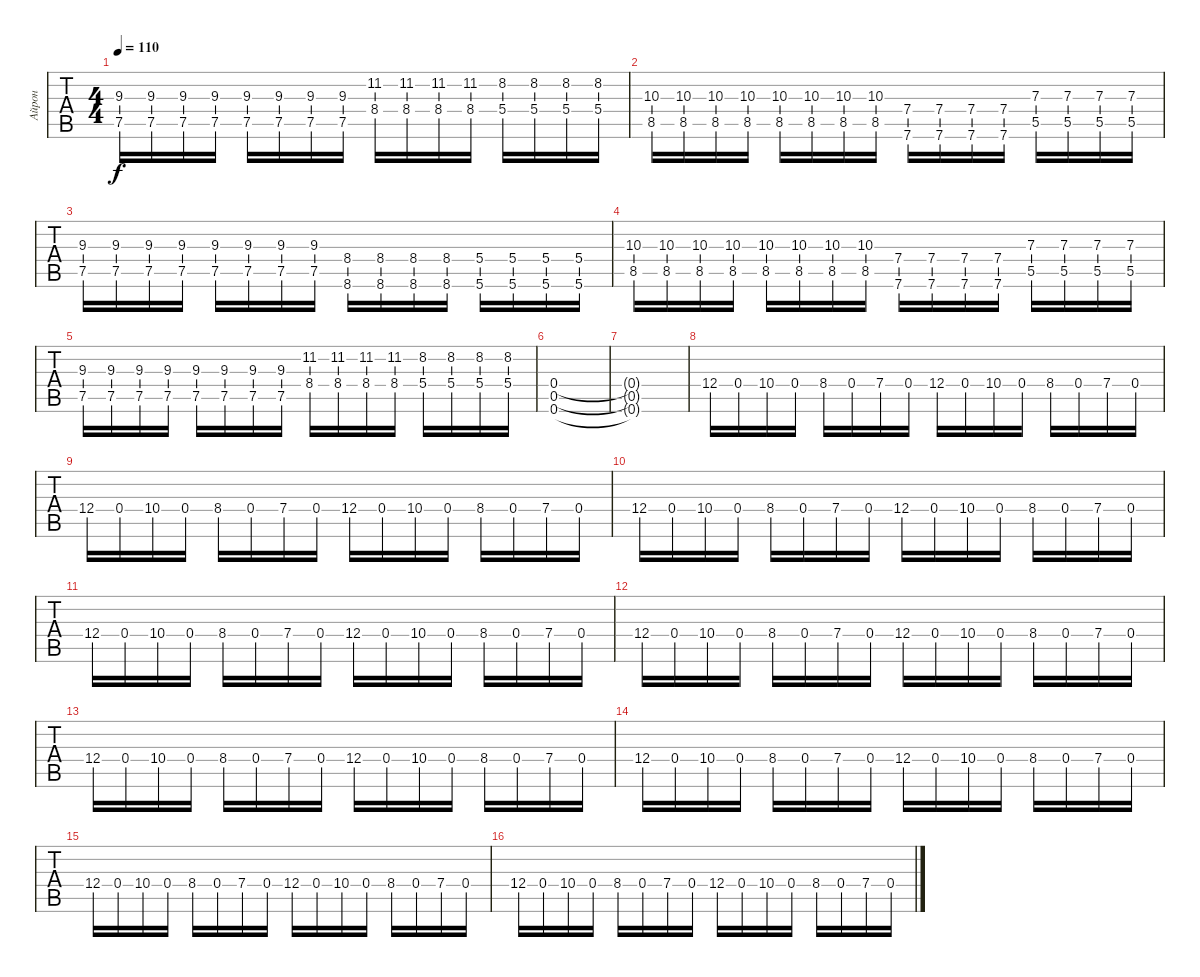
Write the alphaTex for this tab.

\track ("Айрон" "Айрон") {instrument distortionguitar}
\staff {tabs}
\tuning (Eb4 Bb3 Gb3 Db3 Ab2 Db2) {hide}
\ts (4 4)
\tempo 110
\clef g2
\ks c
(9.3 7.5).16{dy f} (9.3 7.5).16 (9.3 7.5).16 (9.3 7.5).16 (9.3 7.5).16 (9.3 7.5).16 (9.3 7.5).16 (9.3 7.5).16 (11.2 8.4).16 (11.2 8.4).16 (11.2 8.4).16 (11.2 8.4).16 (8.2 5.4).16 (8.2 5.4).16 (8.2 5.4).16 (8.2 5.4).16 |
(10.3 8.5).16 (10.3 8.5).16 (10.3 8.5).16 (10.3 8.5).16 (10.3 8.5).16 (10.3 8.5).16 (10.3 8.5).16 (10.3 8.5).16 (7.4 7.6).16 (7.4 7.6).16 (7.4 7.6).16 (7.4 7.6).16 (7.3 5.5).16 (7.3 5.5).16 (7.3 5.5).16 (7.3 5.5).16 |
(9.3 7.5).16 (9.3 7.5).16 (9.3 7.5).16 (9.3 7.5).16 (9.3 7.5).16 (9.3 7.5).16 (9.3 7.5).16 (9.3 7.5).16 (8.4 8.6).16 (8.4 8.6).16 (8.4 8.6).16 (8.4 8.6).16 (5.4 5.6).16 (5.4 5.6).16 (5.4 5.6).16 (5.4 5.6).16 |
(10.3 8.5).16 (10.3 8.5).16 (10.3 8.5).16 (10.3 8.5).16 (10.3 8.5).16 (10.3 8.5).16 (10.3 8.5).16 (10.3 8.5).16 (7.4 7.6).16 (7.4 7.6).16 (7.4 7.6).16 (7.4 7.6).16 (7.3 5.5).16 (7.3 5.5).16 (7.3 5.5).16 (7.3 5.5).16 |
(9.3 7.5).16 (9.3 7.5).16 (9.3 7.5).16 (9.3 7.5).16 (9.3 7.5).16 (9.3 7.5).16 (9.3 7.5).16 (9.3 7.5).16 (11.2 8.4).16 (11.2 8.4).16 (11.2 8.4).16 (11.2 8.4).16 (8.2 5.4).16 (8.2 5.4).16 (8.2 5.4).16 (8.2 5.4).16 |
(0.4 0.5 0.6).1 |
(0.4{t} 0.5{t} 0.6{t}).1 |
12.4.16 0.4.16 10.4.16 0.4.16 8.4.16 0.4.16 7.4.16 0.4.16 12.4.16 0.4.16 10.4.16 0.4.16 8.4.16 0.4.16 7.4.16 0.4.16 |
12.4.16 0.4.16 10.4.16 0.4.16 8.4.16 0.4.16 7.4.16 0.4.16 12.4.16 0.4.16 10.4.16 0.4.16 8.4.16 0.4.16 7.4.16 0.4.16 |
12.4.16 0.4.16 10.4.16 0.4.16 8.4.16 0.4.16 7.4.16 0.4.16 12.4.16 0.4.16 10.4.16 0.4.16 8.4.16 0.4.16 7.4.16 0.4.16 |
12.4.16 0.4.16 10.4.16 0.4.16 8.4.16 0.4.16 7.4.16 0.4.16 12.4.16 0.4.16 10.4.16 0.4.16 8.4.16 0.4.16 7.4.16 0.4.16 |
12.4.16 0.4.16 10.4.16 0.4.16 8.4.16 0.4.16 7.4.16 0.4.16 12.4.16 0.4.16 10.4.16 0.4.16 8.4.16 0.4.16 7.4.16 0.4.16 |
12.4.16 0.4.16 10.4.16 0.4.16 8.4.16 0.4.16 7.4.16 0.4.16 12.4.16 0.4.16 10.4.16 0.4.16 8.4.16 0.4.16 7.4.16 0.4.16 |
12.4.16 0.4.16 10.4.16 0.4.16 8.4.16 0.4.16 7.4.16 0.4.16 12.4.16 0.4.16 10.4.16 0.4.16 8.4.16 0.4.16 7.4.16 0.4.16 |
12.4.16 0.4.16 10.4.16 0.4.16 8.4.16 0.4.16 7.4.16 0.4.16 12.4.16 0.4.16 10.4.16 0.4.16 8.4.16 0.4.16 7.4.16 0.4.16 |
12.4.16 0.4.16 10.4.16 0.4.16 8.4.16 0.4.16 7.4.16 0.4.16 12.4.16 0.4.16 10.4.16 0.4.16 8.4.16 0.4.16 7.4.16 0.4.16
